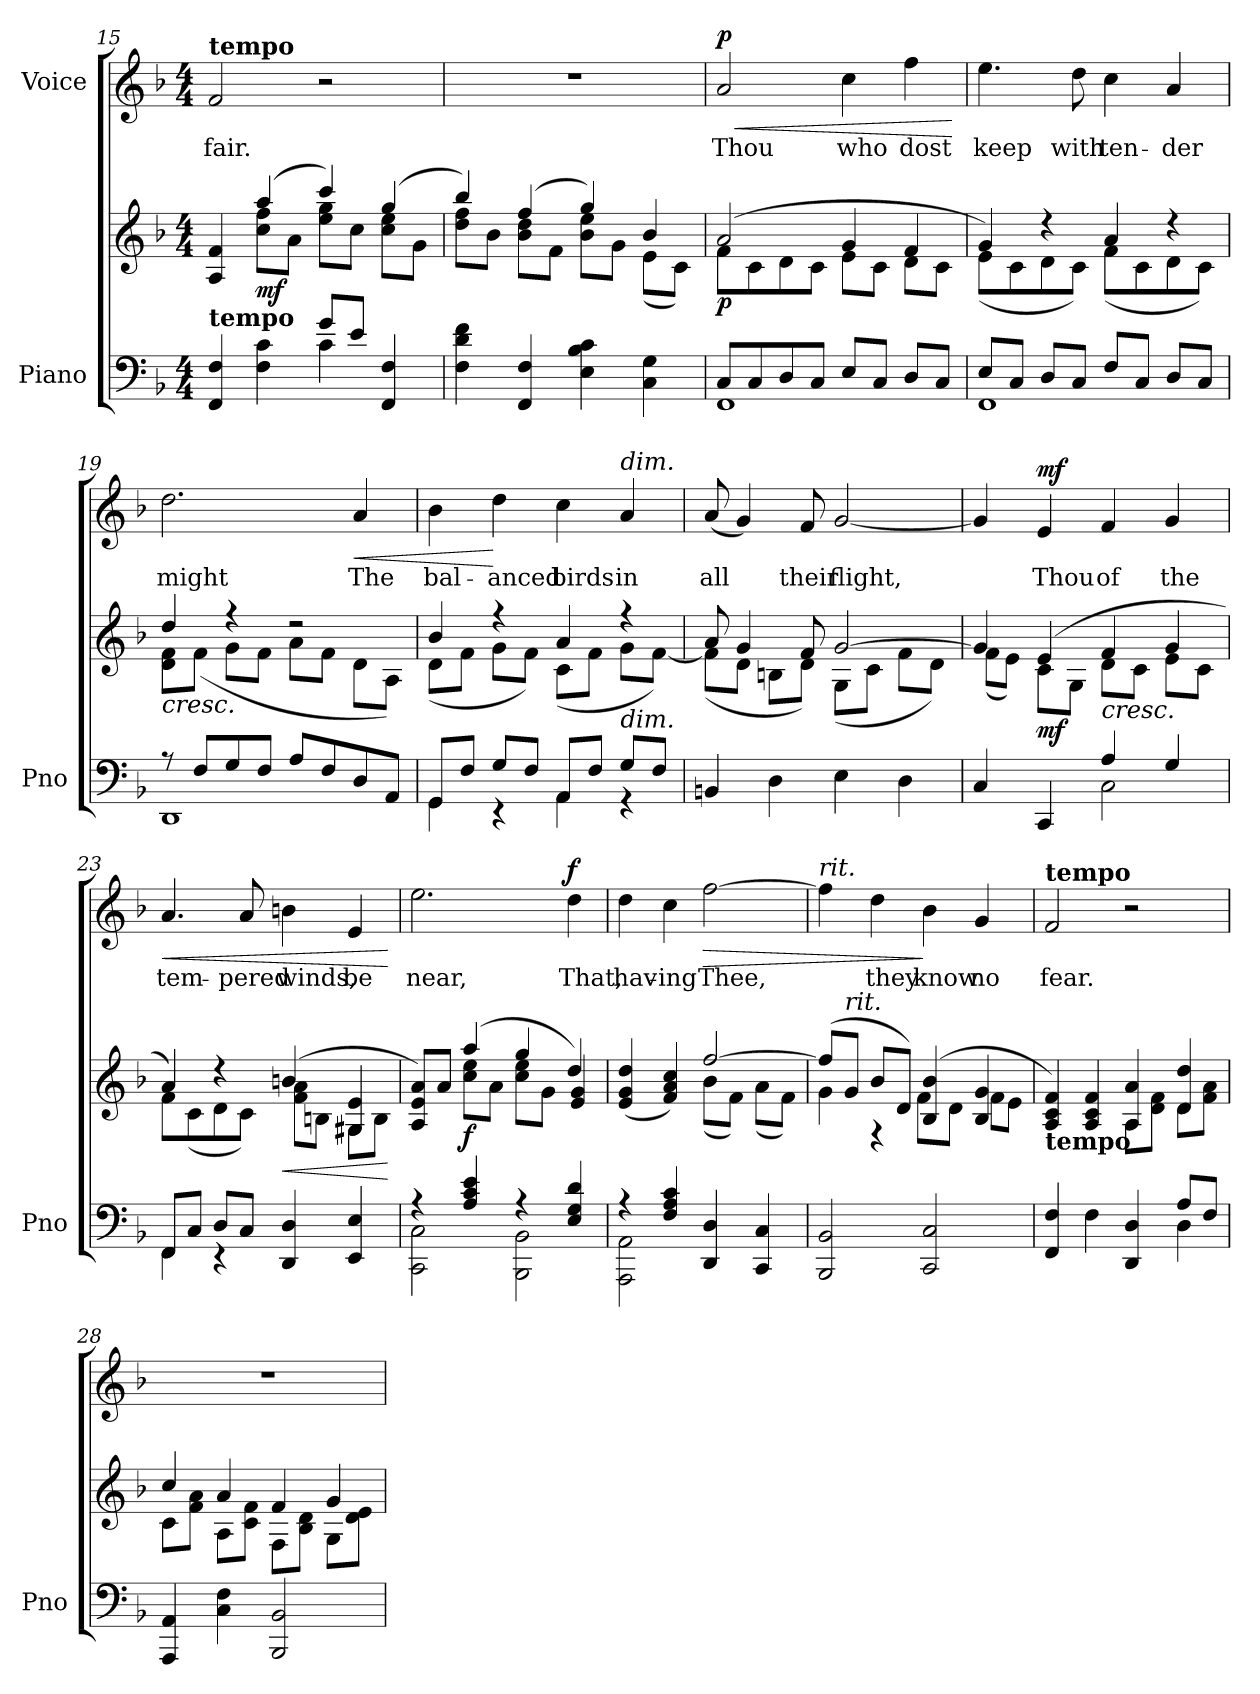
**kern	**kern	**dynam	**kern	**text	**dynam
*part2	*part2	*part2	*part1	*part1	*part1
*staff3	*staff2	*staff2/3	*staff1	*staff1	*staff1
*I"Piano	*	*	*I"Voice	*	*
*I'Pno	*	*	*	*	*
*clefF4	*clefG2	*	*clefG2	*	*
*k[b-]	*k[b-]	*	*k[b-]	*	*
*M4/4	*M4/4	*	*M4/4	*	*
=15	=15	=15	=15	=15	=15
*^	*^	*	*	*	*
!	!	!	!	!	!LO:TX:a:B:t=tempo	!	!
!	!	!LO:TX:b:B:t=tempo	!	!	!	!	!
4FF/ 4F/	2ryy	4A/ 4f/	4ryy	.	2f/	fair.	.
!	!	!	!	!LO:DY:b	!	!	!
4F\ 4c\	.	(4aa/	8cc\ 8ff\L	mf	.	.	.
.	.	.	8a\J	.	.	.	.
8g/L	4c\	4ccc/)	8ee\ 8gg\L	.	2r	.	.
8e/J	.	.	8cc\J	.	.	.	.
4FF/ 4F/	4ryy	(4gg/	8cc\ 8ee\L	.	.	.	.
.	.	.	8g\J	.	.	.	.
*v	*v	*	*	*	*	*	*
=16	=16	=16	=16	=16	=16	=16
4F\ 4d\ 4f\	4bb-/)	8dd\ 8ff\L	.	1r	.	.
.	.	8b-\J	.	.	.	.
4FF/ 4F/	(4ff/	8b-\ 8dd\L	.	.	.	.
.	.	8f\J	.	.	.	.
4E\ 4B-\ 4c\	4gg/)	8b-\ 8ee\L	.	.	.	.
.	.	8g\J	.	.	.	.
4C\ 4G\	4b-/	(8e\L	.	.	.	.
.	.	8c\J)	.	.	.	.
=17	=17	=17	=17	=17	=17	=17
*^	*	*	*	*	*	*
!	!	!	!	!LO:DY:b	!	!	!LO:HP:b
!	!	!	!	!	!	!	!LO:DY:n=1:a
8C/L	1FF	(2a/	8f\L	p	2a/	Thou	< p
8C/	.	.	8c\	.	.	.	.
8D/	.	.	8d\	.	.	.	.
8C/J	.	.	8c\J	.	.	.	.
8E/L	.	4g/	8e\L	.	4cc\	who	.
8C/J	.	.	8c\J	.	.	.	.
8D/L	.	4f/	8d\L	.	4ff\	dost	.
8C/J	.	.	8c\J	.	.	.	.
*v	*v	*	*	*	*	*	*
*	*v	*v	*	*	*	*
.	.	.	.	.	[
=18	=18	=18	=18	=18	=18
*^	*^	*	*	*	*
8E/L	1FF	4g/)	(8e\L	.	4.ee\	keep	.
8C/J	.	.	8c\	.	.	.	.
8D/L	.	4r	8d\	.	.	.	.
8C/J	.	.	8c\J)	.	8dd\	with	.
8F/L	.	4a/	(8f\L	.	4cc\	ten-	.
8C/J	.	.	8c\	.	.	.	.
8D/L	.	4r	8d\	.	4a/	-der	.
8C/J	.	.	8c\J)	.	.	.	.
=19	=19	=19	=19	=19	=19	=19	=19
!	!	!	!	!LO:HP:b	!	!	!
8r	1DD	4dd/	8d\ 8f\L	<	2.dd\	might	.
8F/L	.	.	(8f\J	.	.	.	.
8G/	.	4r	8g\L	.	.	.	.
8F/J	.	.	8f\J	.	.	.	.
8A/L	.	2r	8a\L	.	.	.	.
8F/	.	.	8f\J	.	.	.	.
!	!	!	!	!	!	!	!LO:HP:b
8D/	.	.	8d\L	.	4a/	The	<
8AA/J	.	.	8A\J)	.	.	.	.
=20	=20	=20	=20	=20	=20	=20	=20
8GG/L	4GG\	4b-/	(8d\L	.	4b-\	bal-	.
8F/J	.	.	8f\J	.	.	.	.
8G/L	4r	4r	8g\L	.	4dd\	-anced	[
8F/J	.	.	8f\J)	.	.	.	.
8AA/L	4AA\	4a/	(8c\L	.	4cc\	birds	.
8F/J	.	.	8f\J	.	.	.	.
!	!	!	!	!	!LO:TX:a:i:t=dim.	!	!
!	!	!LO:TX:b:i:t=dim.	!	!	!	!	!
8G/L	4r	4r	8g\L	.	4a/	in	.
8F/J	.	.	[8f\J)	.	.	.	.
*v	*v	*	*	*	*	*	*
=21	=21	=21	=21	=21	=21	=21
4BBn/	8a/	(8f\L]	.	(8a/	all	.
.	4g/	8d\J	.	4g/)	.	.
4D\	.	8Bn\L	.	.	.	.
.	8f/	8d\J)	.	8f/	their	.
4E\	[2g/	(8G\L	.	[2g/	flight,	.
.	.	8c\J	.	.	.	.
4D\	.	8f\L	.	.	.	.
.	.	8d\J)	.	.	.	.
=22	=22	=22	=22	=22	=22	=22
*^	*	*	*	*	*	*
4C/	2ryy	4g/]	(8f\L	.	4g/]	.	.
.	.	.	8e\J)	.	.	.	.
!	!	!	!	!LO:DY:b	!	!	!LO:DY:a
4CC/	.	(4e/	8c\L	mf	4e/	Thou	mf
.	.	.	8G\J	.	.	.	.
!	!	!LO:TX:b:i:t=cresc.	!	!	!	!	!
4A/	2C\	4f/	8d\L	.	4f/	of	.
.	.	.	8c\J	.	.	.	.
4G/	.	4g/	8e\L	.	4g/	the	.
.	.	.	8c\J	.	.	.	.
=23	=23	=23	=23	=23	=23	=23	=23
!	!	!	!	!	!	!	!LO:HP:b
8FF/L	4FF\	4a/)	8f\L	.	4.a/	tem-	<
8C/J	.	.	(8c\	.	.	.	.
8D/L	4r	4r	8d\	.	.	.	.
8C/J	.	.	8c\J)	.	8a/	-pered	.
!	!	!	!	!LO:HP:b	!	!	!
4DD/ 4D/	2ryy	(4bn/	8f\ 8a\L	<	4bn\	winds,	.
.	.	.	8Bn\J	.	.	.	.
4EE/ 4E/	.	4G#X/ 4e/	8G#\L	.	4e/	be	.
.	.	.	8B\J	.	.	.	.
*v	*v	*	*	*	*	*	*
*	*v	*v	*	*	*	*
.	.	[	.	.	[
=24	=24	=24	=24	=24	=24
*^	*^	*	*	*	*
4r	2CC\ 2C\	8A/ 8e/ 8a/L)	4ryy	.	2.ee\	near,	.
.	.	8a/J	.	.	.	.	.
!	!	!	!	!LO:DY:b	!	!	!
4A/ 4c/ 4e/	.	(4aa/	8cc\ 8ee\L	f	.	.	.
.	.	.	8a\J	.	.	.	.
4r	2BBB-\ 2BB-\	4gg/	8cc\ 8ee\L	.	.	.	.
.	.	.	8g\J	.	.	.	.
!	!	!	!	!	!	!	!LO:DY:a
4E/ 4G/ 4d/	.	4dd/)	4e/ 4g/	.	4dd\	That,	f
=25	=25	=25	=25	=25	=25	=25	=25
4r	2AAA\ 2AA\	(<4e/ 4g/ 4dd/	2ryy	.	4dd\	hav-	.
4F/ 4A/ 4c/	.	4f/ 4a/ 4cc/)	.	.	4cc\	-ing	.
!	!	!	!	!	!	!	!LO:HP:b
4DD/ 4D/	2ryy	[2ff/	(8b-\L	.	[2ff\	Thee,	>
.	.	.	8f\J)	.	.	.	.
4CC/ 4C/	.	.	(8a\L	.	.	.	.
.	.	.	8f\J)	.	.	.	.
*v	*v	*	*	*	*	*	*
=26	=26	=26	=26	=26	=26	=26
!	!	!	!	!LO:TX:i:t=rit.	!	!
2BBB-/ 2BB-/	(8ff/L]	4g\	.	4ff\]	.	.
!	!LO:TX:i:t=rit.	!	!	!	!	!
.	8g/J	.	.	.	.	.
.	8b-/L	4r	.	4dd\	they	.
.	8d/J)	.	[	.	.	.
2CC/ 2C/	(4B-/ 4b-/	8f\L	.	4b-\	know	]
.	.	8d\J	.	.	.	.
.	4B-/ 4g/	8f\L	.	4g/	no	.
.	.	8e\J	.	.	.	.
=27	=27	=27	=27	=27	=27	=27
*^	*	*	*	*	*	*
!	!	!	!	!	!LO:TX:a:B:t=tempo	!	!
!	!	!LO:TX:b:B:t=tempo	!	!	!	!	!
4FF/ 4F/	2.ryy	4A/ 4c/ 4f/)	2ryy	.	2f/	fear.	.
4F\	.	4A/ 4c/ 4f/	.	.	.	.	.
4DD/ 4D/	.	4A/ 4a/	8A\L	.	2r	.	.
.	.	.	8d\ 8f\J	.	.	.	.
8A/L	4D\	4d/ 4dd/	8d\L	.	.	.	.
8F/J	.	.	8f\ 8a\J	.	.	.	.
*v	*v	*	*	*	*	*	*
=28	=28	=28	=28	=28	=28	=28
4AAA/ 4AA/	4cc/	8c\L	.	1r	.	.
.	.	8f\ 8a\J	.	.	.	.
4C\ 4F\	4a/	8A\L	.	.	.	.
.	.	8c\ 8f\J	.	.	.	.
2BBB-/ 2BB-/	4f/	8F\L	.	.	.	.
.	.	8B-\ 8d\J	.	.	.	.
.	4g/	8G\L	.	.	.	.
.	.	8d\ 8e\J	.	.	.	.
*	*v	*v	*	*	*	*
=	=	=	=	=	=
*-	*-	*-	*-	*-	*-
